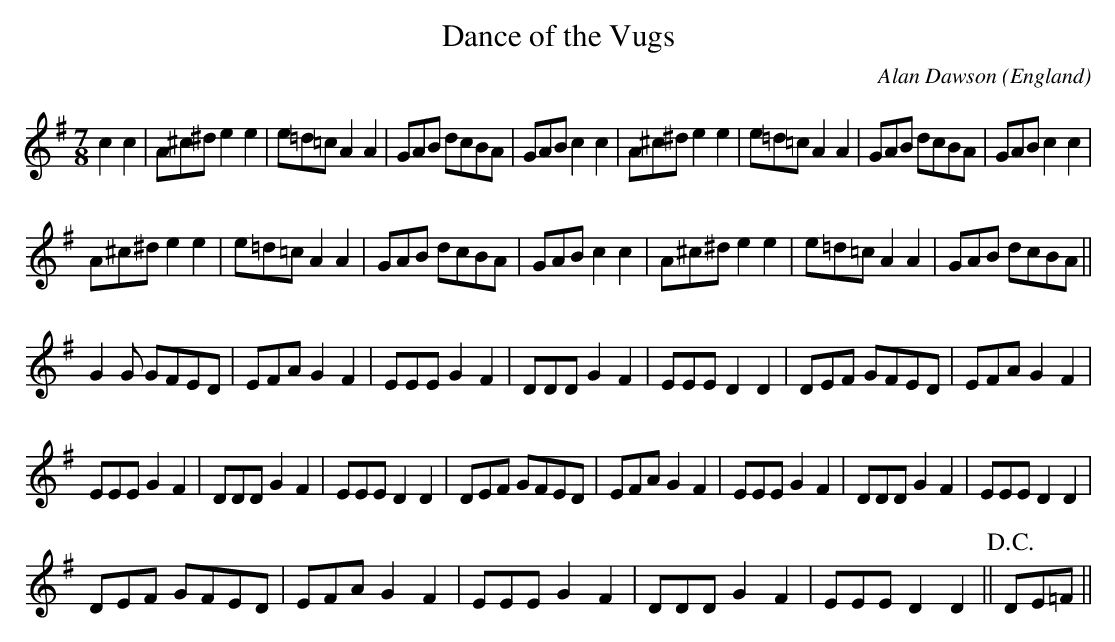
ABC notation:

X:1
T:Dance of the Vugs
C:Alan Dawson
M:7/8
O:England
K:D mixolydian
c2c2 | \
A^c^d e2e2 | e=d=c A2A2 | \
GAB dcBA | GAB c2c2 | \
A^c^d e2e2 | e=d=c A2A2 |\
GAB dcBA | GAB c2c2|
A^c^d e2e2 | e=d=c A2A2 | \
GAB dcBA | GAB c2c2 | \
A^c^d e2e2 | e=d=c A2A2 | GAB dcBA ||
G2G GFED | EFA G2F2 |\
EEE G2 F2 | DDD G2 F2 | EEE D2D2|\
DEF GFED | EFA G2F2 |
EEE G2F2 | DDD G2F2 | EEE D2D2 |\
DEF GFED | EFA G2F2 | \
EEE G2F2 | DDD G2F2 | EEE D2D2 |
DEF GFED | EFA G2F2 | \
EEE G2F2 | DDD G2F2 | EEE D2D2 ||\
!D.C.! DE=F ||
